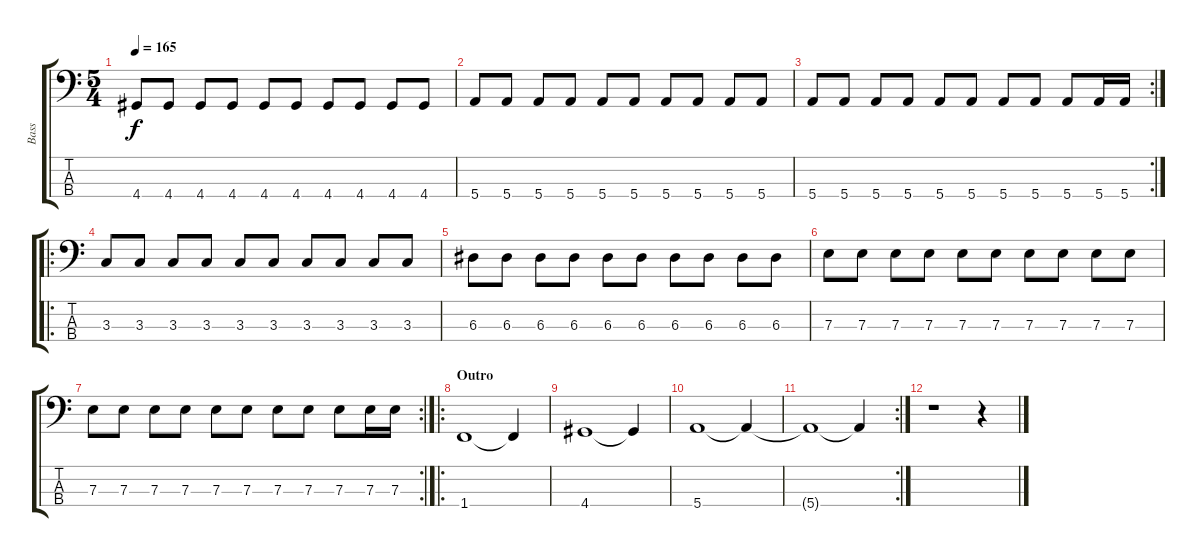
\track ("Bass" "Bass") {instrument electricbassfinger}
\staff {score tabs}
\tuning (G2 D2 A1 E1) {hide}
\ts (5 4)
\tempo 165
\clef f4
\ks c
4.4.8{dy f} 4.4.8 4.4.8 4.4.8 4.4.8 4.4.8 4.4.8 4.4.8 4.4.8 4.4.8 |
5.4.8 5.4.8 5.4.8 5.4.8 5.4.8 5.4.8 5.4.8 5.4.8 5.4.8 5.4.8 |
\rc 2
5.4.8 5.4.8 5.4.8 5.4.8 5.4.8 5.4.8 5.4.8 5.4.8 5.4.8 5.4.16 5.4.16 |
\ro
3.3.8 3.3.8 3.3.8 3.3.8 3.3.8 3.3.8 3.3.8 3.3.8 3.3.8 3.3.8 |
6.3.8 6.3.8 6.3.8 6.3.8 6.3.8 6.3.8 6.3.8 6.3.8 6.3.8 6.3.8 |
7.3.8 7.3.8 7.3.8 7.3.8 7.3.8 7.3.8 7.3.8 7.3.8 7.3.8 7.3.8 |
\rc 2
7.3.8 7.3.8 7.3.8 7.3.8 7.3.8 7.3.8 7.3.8 7.3.8 7.3.8 7.3.16 7.3.16 |
\ro
\section ("" "Outro")
1.4.1 1.4{t}.4 |
4.4.1 4.4{t}.4 |
5.4.1 5.4{t}.4 |
\rc 2
5.4{t}.1 5.4{t}.4 |
r.1 r.4
